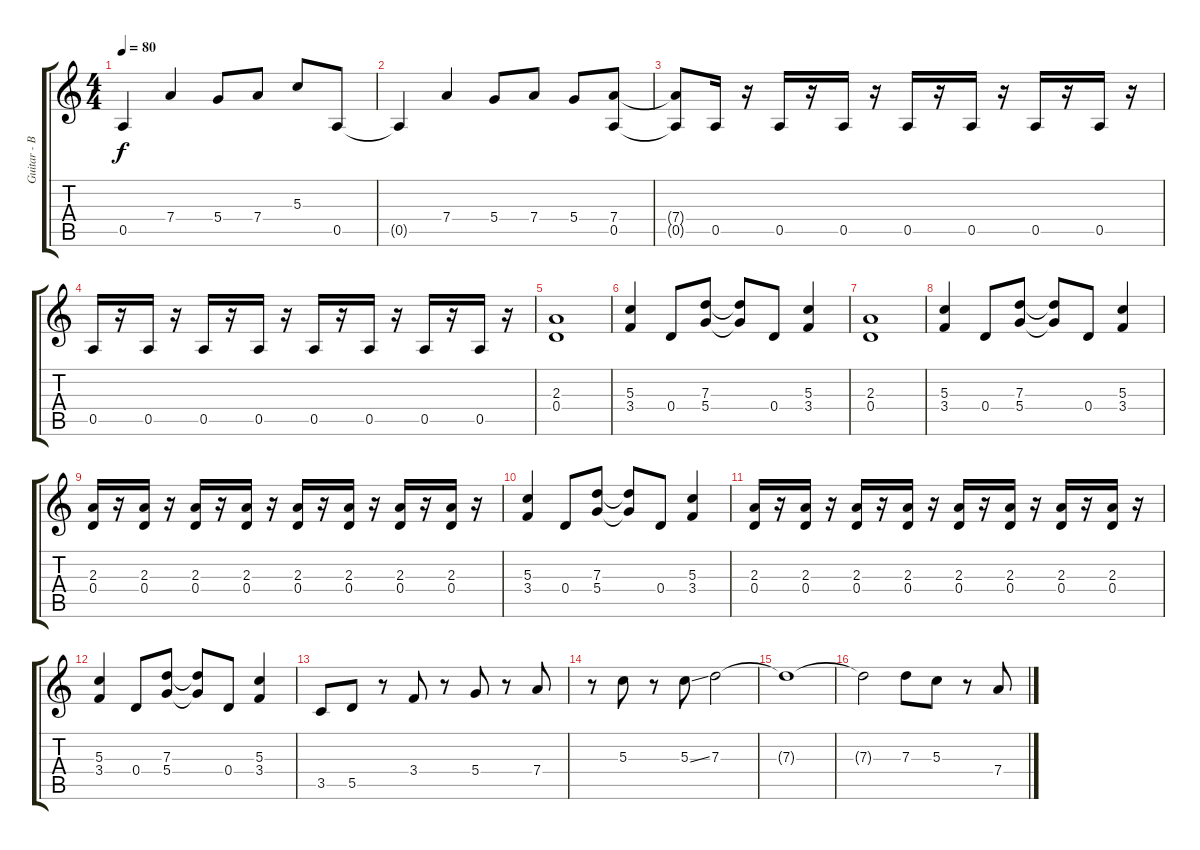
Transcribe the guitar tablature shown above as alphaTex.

\track ("Guitar - Blackmore" "Guitar - B") {instrument distortionguitar}
\staff {score tabs}
\tuning (E4 B3 G3 D3 A2 E2) {hide}
\ts (4 4)
\tempo 80
\clef g2
\ks c
0.5.4{dy f} 7.4.4 5.4.8 7.4.8 5.3.8 0.5.8 |
0.5{t}.4 7.4.4 5.4.8 7.4.8 5.4.8 (7.4 0.5).8 |
(7.4{t} 0.5{t}).8 0.5.16 r.16 0.5.16 r.16 0.5.16 r.16 0.5.16 r.16 0.5.16 r.16 0.5.16 r.16 0.5.16 r.16 |
0.5.16 r.16 0.5.16 r.16 0.5.16 r.16 0.5.16 r.16 0.5.16 r.16 0.5.16 r.16 0.5.16 r.16 0.5.16 r.16 |
(2.3 0.4).1 |
(5.3 3.4).4 0.4.8 (7.3 5.4).8 (7.3{t} 5.4{t}).8 0.4.8 (5.3 3.4).4 |
(2.3 0.4).1 |
(5.3 3.4).4 0.4.8 (7.3 5.4).8 (7.3{t} 5.4{t}).8 0.4.8 (5.3 3.4).4 |
(2.3 0.4).16 r.16 (2.3 0.4).16 r.16 (2.3 0.4).16 r.16 (2.3 0.4).16 r.16 (2.3 0.4).16 r.16 (2.3 0.4).16 r.16 (2.3 0.4).16 r.16 (2.3 0.4).16 r.16 |
(5.3 3.4).4 0.4.8 (7.3 5.4).8 (7.3{t} 5.4{t}).8 0.4.8 (5.3 3.4).4 |
(2.3 0.4).16 r.16 (2.3 0.4).16 r.16 (2.3 0.4).16 r.16 (2.3 0.4).16 r.16 (2.3 0.4).16 r.16 (2.3 0.4).16 r.16 (2.3 0.4).16 r.16 (2.3 0.4).16 r.16 |
(5.3 3.4).4 0.4.8 (7.3 5.4).8 (7.3{t} 5.4{t}).8 0.4.8 (5.3 3.4).4 |
3.5.8 5.5.8 r.8 3.4.8 r.8 5.4.8 r.8 7.4.8 |
r.8 5.3.8 r.8 5.3{ss}.8 7.3.2 |
7.3{t}.1 |
7.3{t}.2 7.3.8 5.3.8 r.8 7.4.8
